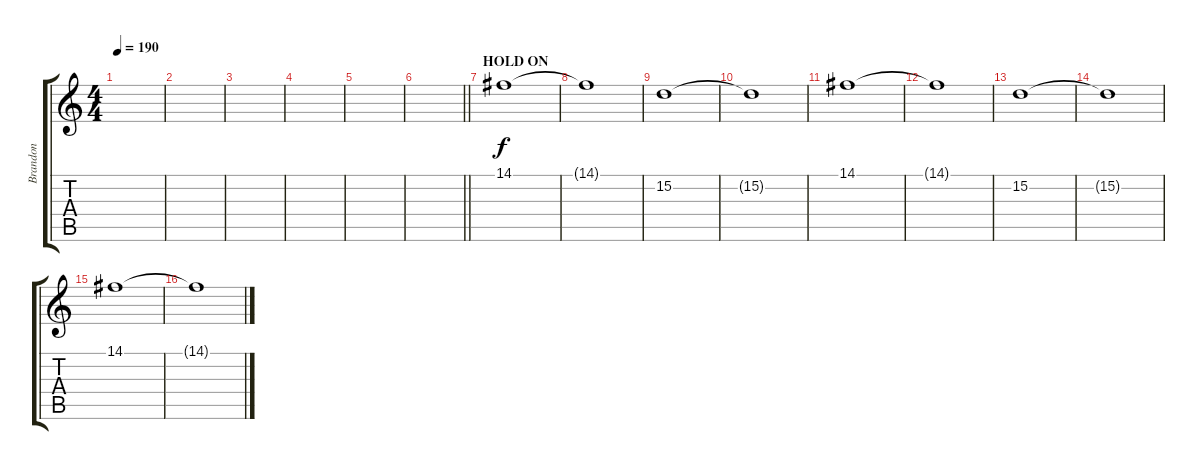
\track ("Brandon" "Brandon") {instrument acousticgrandpiano}
\staff {score tabs}
\tuning (E4 B3 G3 D3 A2 E2) {hide}
\ts (4 4)
\tempo 190
\clef g2
\ks c
|
|
|
|
|
\barLineRight lightlight
|
\section ("" "HOLD ON")
14.1.1 |
14.1{t}.1 |
15.2.1 |
15.2{t}.1 |
14.1.1 |
14.1{t}.1 |
15.2.1 |
15.2{t}.1 |
14.1.1 |
14.1{t}.1
